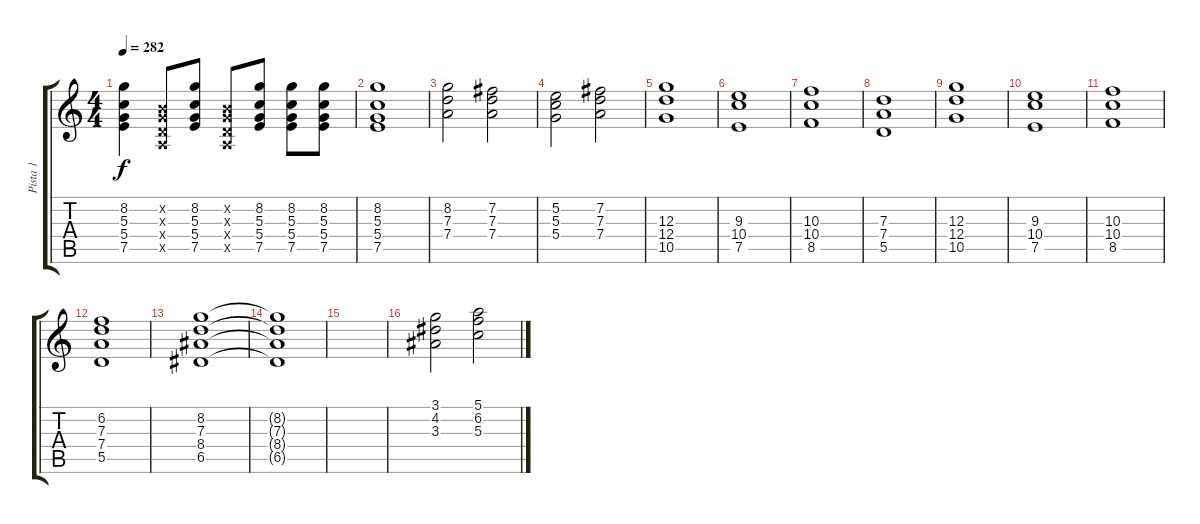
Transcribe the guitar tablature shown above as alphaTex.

\track ("Pista 1" "Pista 1") {instrument distortionguitar}
\staff {score tabs}
\tuning (E4 B3 G3 D3 A2 E2) {hide}
\ts (4 4)
\tempo 282
\clef g2
\ks c
(8.2 5.3 5.4 7.5).4{dy f} (0.2{x} 0.3{x} 0.4{x} 0.5{x}).8 (8.2 5.3 5.4 7.5).8 (0.2{x} 0.3{x} 0.4{x} 0.5{x}).8 (8.2 5.3 5.4 7.5).8 (8.2 5.3 5.4 7.5).8 (8.2 5.3 5.4 7.5).8 |
(8.2 5.3 5.4 7.5).1 |
(8.2 7.3 7.4).2 (7.2 7.3 7.4).2 |
(5.2 5.3 5.4).2 (7.2 7.3 7.4).2 |
(12.3 12.4 10.5).1 |
(9.3 10.4 7.5).1 |
(10.3 10.4 8.5).1 |
(7.3 7.4 5.5).1 |
(12.3 12.4 10.5).1 |
(9.3 10.4 7.5).1 |
(10.3 10.4 8.5).1 |
(6.2 7.3 7.4 5.5).1 |
(8.2 7.3 8.4 6.5).1 |
(8.2{t} 7.3{t} 8.4{t} 6.5{t}).1 |
|
(3.1 4.2 3.3).2 (5.1 6.2 5.3).2
